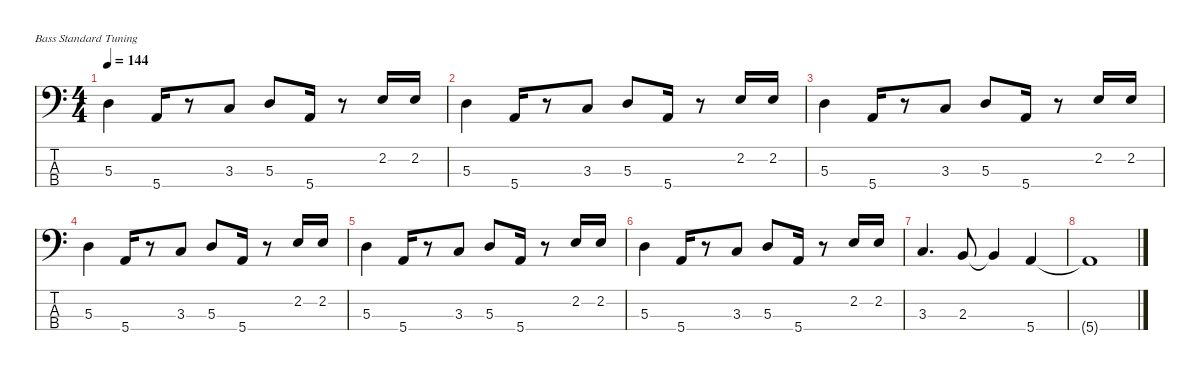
\defaultSystemsLayout 4
\hideDynamics
\bracketExtendMode nobrackets
\singleTrackTrackNamePolicy hidden
\multiTrackTrackNamePolicy hidden
\firstSystemTrackNameMode fullname
\firstSystemTrackNameOrientation horizontal
\otherSystemsTrackNameOrientation horizontal
\track ("Bass" "el.bs.") {instrument electricbassfinger}
\staff {score tabs}
\tuning (G2 D2 A1 E1)
\ts (4 4)
\tempo 144
\clef f4
\ks c
5.3.4{dy f beam Down} 5.4.16{beam Up} r.8{beam Up} 3.3.8{beam Up} 5.3.8{beam Up} 5.4.16{beam Up} r.8{beam Up} 2.2.16{beam Down} 2.2.16{beam Down} |
5.3.4{beam Down} 5.4.16{beam Up} r.8{beam Up} 3.3.8{beam Up} 5.3.8{beam Up} 5.4.16{beam Up} r.8{beam Up} 2.2.16{beam Down} 2.2.16{beam Down} |
5.3.4{beam Down} 5.4.16{beam Up} r.8{beam Up} 3.3.8{beam Up} 5.3.8{beam Up} 5.4.16{beam Up} r.8{beam Up} 2.2.16{beam Down} 2.2.16{beam Down} |
5.3.4{beam Down} 5.4.16{beam Up} r.8{beam Up} 3.3.8{beam Up} 5.3.8{beam Up} 5.4.16{beam Up} r.8{beam Up} 2.2.16{beam Down} 2.2.16{beam Down} |
5.3.4{beam Down} 5.4.16{beam Up} r.8{beam Up} 3.3.8{beam Up} 5.3.8{beam Up} 5.4.16{beam Up} r.8{beam Up} 2.2.16{beam Down} 2.2.16{beam Down} |
5.3.4{beam Down} 5.4.16{beam Up} r.8{beam Up} 3.3.8{beam Up} 5.3.8{beam Up} 5.4.16{beam Up} r.8{beam Up} 2.2.16{beam Down} 2.2.16{beam Down} |
3.3.4{d beam Up} 2.3.8{beam Up} 2.3{t}.4{beam Up} 5.4.4{beam Up} |
5.4{t}.1{beam Up}
